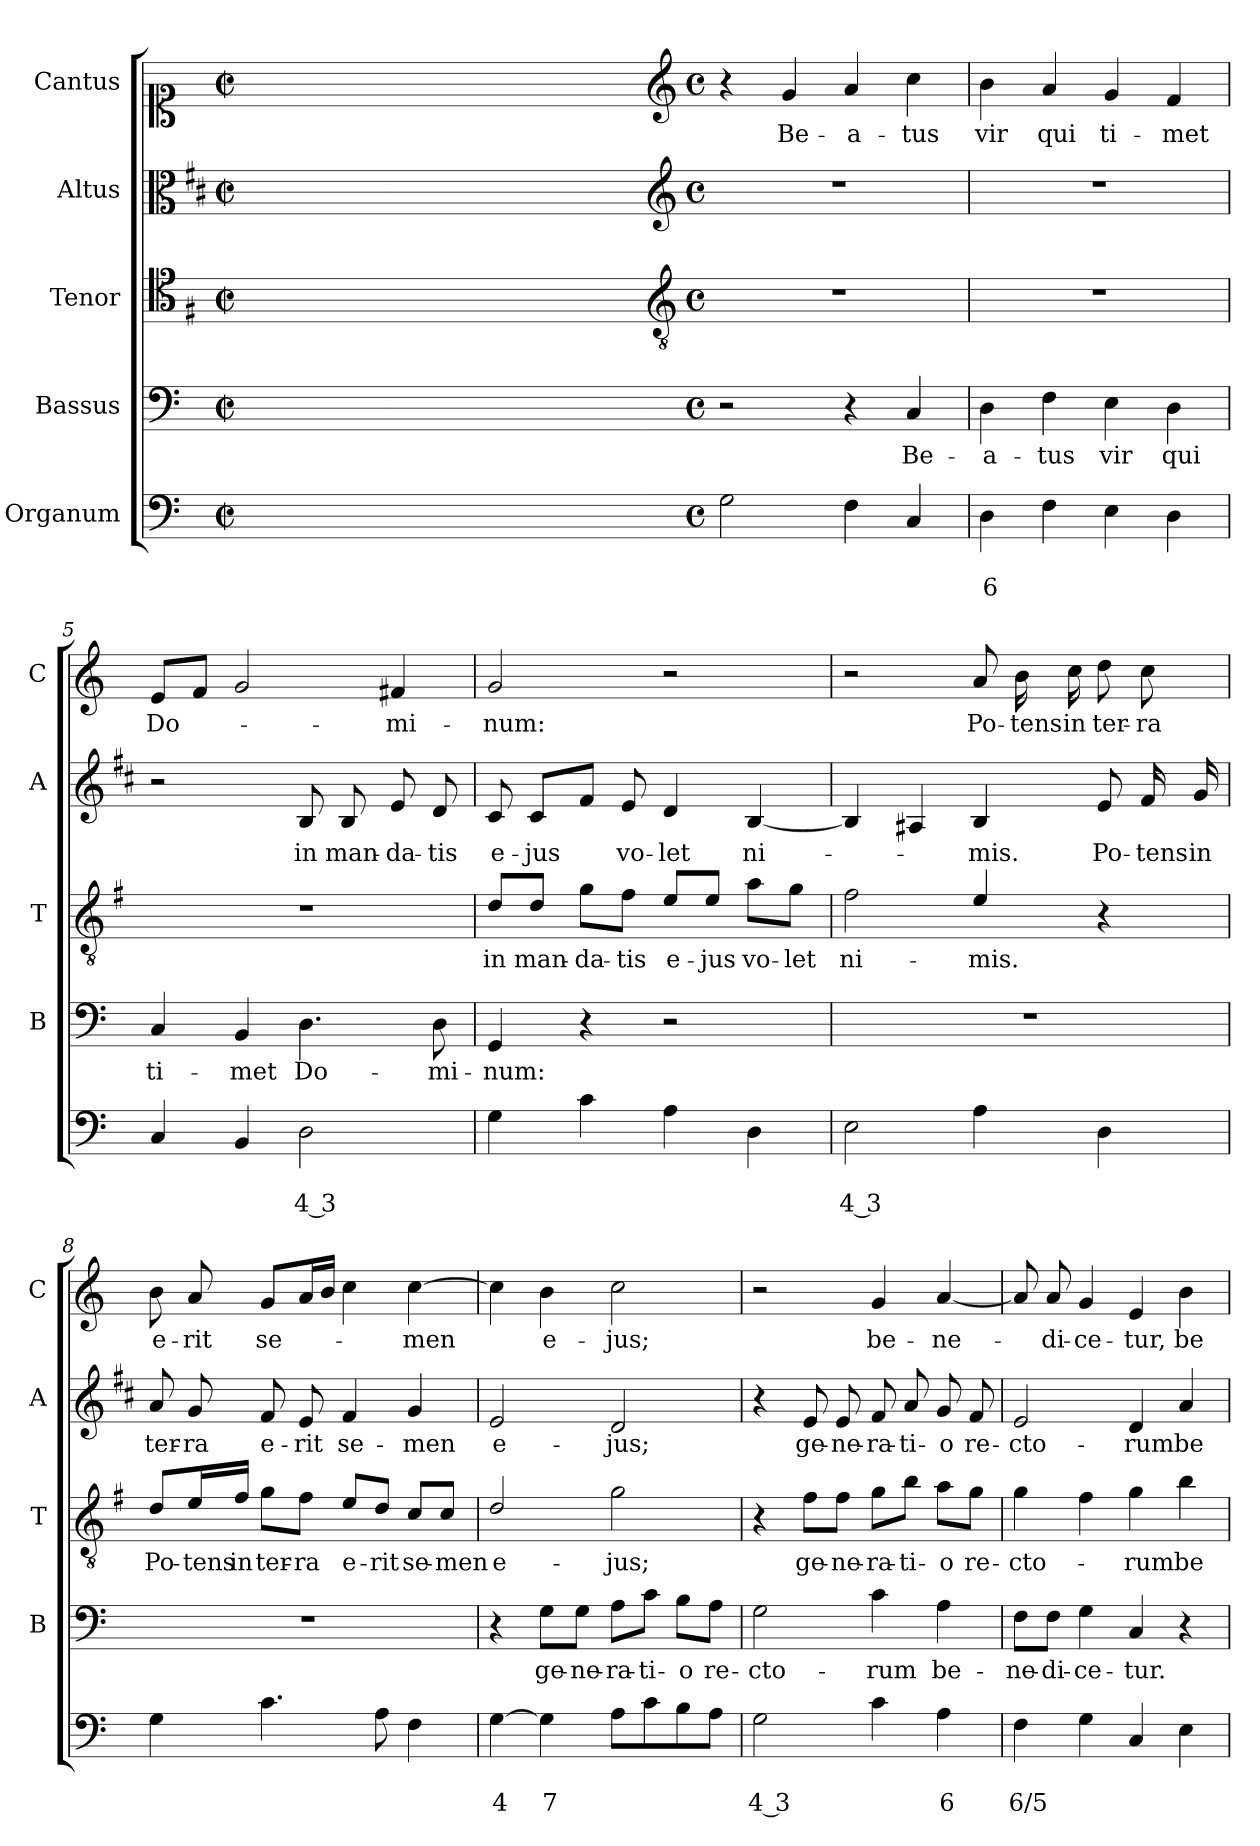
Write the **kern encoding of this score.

**kern	**text	**text	**kern	**text	**kern	**text	**kern	**text	**kern	**text
*part5	*part5	*part5	*part4	*part4	*part3	*part3	*part2	*part2	*part1	*part1
*staff5	*staff5	*staff5	*staff4	*staff4	*staff3	*staff3	*staff2	*staff2	*staff1	*staff1
*I"Organum	*	*	*I"Bassus	*	*I"Tenor	*	*I"Altus	*	*I"Cantus	*
*	*	*	*I'B	*	*I'T	*	*I'A	*	*I'C	*
*clefF4	*	*	*clefF4	*	*clefC4	*	*clefC3	*	*clefC1	*
*	*	*	*	*	*ITrd4c7	*	*ITrd1c2	*	*	*
*k[]	*	*	*k[]	*	*k[]	*	*k[]	*	*k[]	*
*C:	*	*	*C:	*	*C:	*	*C:	*	*C:	*
*M2/2	*	*	*M2/2	*	*M2/2	*	*M2/2	*	*M2/2	*
*met(c|)	*	*	*met(c|)	*	*met(c|)	*	*met(c|)	*	*met(c|)	*
=1	=1	=1	=1	=1	=1	=1	=1	=1	=1	=1
1ryy	.	.	1ryy	.	1ryy	.	1ryy	.	1ryy	.
=2-	=2-	=2-	=2-	=2-	=2-	=2-	=2-	=2-	=2-	=2-
4ryy	.	.	4ryy	.	4ryy	.	4ryy	.	4ryy	.
4ryy	.	.	4ryy	.	4ryy	.	4ryy	.	4ryy	.
4ryy	.	.	4ryy	.	4ryy	.	4ryy	.	4ryy	.
4ryy	.	.	4ryy	.	4ryy	.	4ryy	.	4ryy	.
=3-	=3-	=3-	=3-	=3-	=3-	=3-	=3-	=3-	=3-	=3-
*	*	*	*	*	*clefGv2	*	*clefG2	*	*clefG2	*
*M4/4	*	*	*M4/4	*	*M4/4	*	*M4/4	*	*M4/4	*
*met(c)	*	*	*met(c)	*	*met(c)	*	*met(c)	*	*met(c)	*
2G\	.	.	2r	.	1r	.	1r	.	4r	.
!	!	!	!	!	!	!	!	!	!	!LO:LY:b
.	.	.	.	.	.	.	.	.	4g/	Be-
!	!	!	!	!	!	!	!	!	!	!LO:LY:b
4F\	.	.	4r	.	.	.	.	.	4a/	-a-
!	!	!	!	!LO:LY:b	!	!	!	!	!	!LO:LY:b
4C/	.	.	4C/	Be-	.	.	.	.	4cc\	-tus
=4	=4	=4	=4	=4	=4	=4	=4	=4	=4	=4
!	!	!LO:LY:b	!	!LO:LY:b	!	!	!	!	!	!LO:LY:b
4D\	.	6	4D\	-a-	1r	.	1r	.	4b\	vir
!	!	!	!	!LO:LY:b	!	!	!	!	!	!LO:LY:b
4F\	.	.	4F\	-tus	.	.	.	.	4a/	qui
!	!	!	!	!LO:LY:b	!	!	!	!	!	!LO:LY:b
4E\	.	.	4E\	vir	.	.	.	.	4g/	ti-
!	!	!	!	!LO:LY:b	!	!	!	!	!	!LO:LY:b
4D\	.	.	4D\	qui	.	.	.	.	4f/	-met
=5	=5	=5	=5	=5	=5	=5	=5	=5	=5	=5
!	!	!	!	!LO:LY:b	!	!	!	!	!	!LO:LY:b
4C/	.	.	4C/	ti-	1r	.	2r	.	8e/L	Do-
.	.	.	.	.	.	.	.	.	8f/J	.
!	!	!	!	!LO:LY:b	!	!	!	!	!	!
4BB/	.	.	4BB/	-met	.	.	.	.	2g/	.
!	!	!LO:LY:b	!	!LO:LY:b	!	!	!	!LO:LY:b	!	!
2D\	.	4 3	4.D\	Do-	.	.	8A/	in	.	.
!	!	!	!	!	!	!	!	!LO:LY:b	!	!
.	.	.	.	.	.	.	8A/	man-	.	.
!	!	!	!	!	!	!	!	!LO:LY:b	!	!LO:LY:b
.	.	.	.	.	.	.	8d/	-da-	4f#X/	-mi-
!	!	!	!	!LO:LY:b	!	!	!	!LO:LY:b	!	!
.	.	.	8D\	-mi-	.	.	8c/	-tis	.	.
=6	=6	=6	=6	=6	=6	=6	=6	=6	=6	=6
!	!	!	!	!LO:LY:b	!	!LO:LY:b	!	!LO:LY:b	!	!LO:LY:b
4G\	.	.	4GG/	-num:	8G/L	in	8B/	e-	2g/	-num:
!	!	!	!	!	!	!LO:LY:b	!	!LO:LY:b	!	!
.	.	.	.	.	8G/J	man-	8B/L	-jus	.	.
!	!	!	!	!	!	!LO:LY:b	!	!	!	!
4c\	.	.	4r	.	8c\L	-da-	8e/J	.	.	.
!	!	!	!	!	!	!LO:LY:b	!	!LO:LY:b	!	!
.	.	.	.	.	8B\J	-tis	8d/	vo-	.	.
!	!	!	!	!	!	!LO:LY:b	!	!LO:LY:b	!	!
4A\	.	.	2r	.	8A/L	e-	4c/	-let	2r	.
!	!	!	!	!	!	!LO:LY:b	!	!	!	!
.	.	.	.	.	8A/J	-jus	.	.	.	.
!	!	!	!	!	!	!LO:LY:b	!	!LO:LY:b	!	!
4D\	.	.	.	.	8d\L	vo-	[4A/	ni-	.	.
!	!	!	!	!	!	!LO:LY:b	!	!	!	!
.	.	.	.	.	8c\J	-let	.	.	.	.
!!LO:LB:g=z
=7	=7	=7	=7	=7	=7	=7	=7	=7	=7	=7
!	!	!LO:LY:b	!	!	!	!LO:LY:b	!	!	!	!
2E\	.	4 3	1r	.	2B\	ni-	4A/]	.	2r	.
.	.	.	.	.	.	.	4G#X/	.	.	.
!	!	!	!	!	!	!LO:LY:b	!	!LO:LY:b	!	!LO:LY:b
4A\	.	.	.	.	4A/	-mis.	4A/	-mis.	8a/	Po-
!	!	!	!	!	!	!	!	!	!	!LO:LY:b
.	.	.	.	.	.	.	.	.	16b\	-tens
!	!	!	!	!	!	!	!	!	!	!LO:LY:b
.	.	.	.	.	.	.	.	.	16cc\	in
!	!	!	!	!	!	!	!	!LO:LY:b	!	!LO:LY:b
4D\	.	.	.	.	4r	.	8d/	Po-	8dd\	ter-
!	!	!	!	!	!	!	!	!LO:LY:b	!	!LO:LY:b
.	.	.	.	.	.	.	16e/	-tens	8cc\	-ra
!	!	!	!	!	!	!	!	!LO:LY:b	!	!
.	.	.	.	.	.	.	16f/	in	.	.
=8	=8	=8	=8	=8	=8	=8	=8	=8	=8	=8
!	!	!	!	!	!	!LO:LY:b	!	!LO:LY:b	!	!LO:LY:b
4G\	.	.	1r	.	8G/L	Po-	8g/	ter-	8b\	e-
!	!	!	!	!	!	!LO:LY:b	!	!LO:LY:b	!	!LO:LY:b
.	.	.	.	.	16A/L	-tens	8f/	-ra	8a/	-rit
!	!	!	!	!	!	!LO:LY:b	!	!	!	!
.	.	.	.	.	16B/JJ	in	.	.	.	.
!	!	!	!	!	!	!LO:LY:b	!	!LO:LY:b	!	!LO:LY:b
4.c\	.	.	.	.	8c\L	ter-	8e/	e-	8g/L	se-
!	!	!	!	!	!	!LO:LY:b	!	!LO:LY:b	!	!
.	.	.	.	.	8B\J	-ra	8d/	-rit	16a/L	.
.	.	.	.	.	.	.	.	.	16b/JJ	.
!	!	!	!	!	!	!LO:LY:b	!	!LO:LY:b	!	!
.	.	.	.	.	8A/L	e-	4e/	se-	4cc\	.
!	!	!	!	!	!	!LO:LY:b	!	!	!	!
8A\	.	.	.	.	8G/J	-rit	.	.	.	.
!	!	!	!	!	!	!LO:LY:b	!	!LO:LY:b	!	!LO:LY:b
4F\	.	.	.	.	8F/L	se-	4f/	-men	[4cc\	-men
!	!	!	!	!	!	!LO:LY:b	!	!	!	!
.	.	.	.	.	8F/J	-men	.	.	.	.
=9	=9	=9	=9	=9	=9	=9	=9	=9	=9	=9
!	!	!LO:LY:b	!	!	!	!LO:LY:b	!	!LO:LY:b	!	!
[4G\	.	4	4r	.	2G/	e-	2d/	e-	4cc\]	.
!	!	!LO:LY:b	!	!LO:LY:b	!	!	!	!	!	!LO:LY:b
4G\]	.	7	8G\L	ge-	.	.	.	.	4b\	e-
!	!	!	!	!LO:LY:b	!	!	!	!	!	!
.	.	.	8G\J	-ne-	.	.	.	.	.	.
!	!	!	!	!LO:LY:b	!	!LO:LY:b	!	!LO:LY:b	!	!LO:LY:b
8A\L	.	.	8A\L	-ra-	2c\	-jus;	2c/	-jus;	2cc\	-jus;
!	!	!	!	!LO:LY:b	!	!	!	!	!	!
8c\	.	.	8c\J	-ti-	.	.	.	.	.	.
!	!	!	!	!LO:LY:b	!	!	!	!	!	!
8B\	.	.	8B\L	-o	.	.	.	.	.	.
!	!	!	!	!LO:LY:b	!	!	!	!	!	!
8A\J	.	.	8A\J	re-	.	.	.	.	.	.
=10	=10	=10	=10	=10	=10	=10	=10	=10	=10	=10
!	!	!LO:LY:b	!	!LO:LY:b	!	!	!	!	!	!
2G\	.	4 3	2G\	-cto-	4r	.	4r	.	2r	.
!	!	!	!	!	!	!LO:LY:b	!	!LO:LY:b	!	!
.	.	.	.	.	8B\L	ge-	8d/	ge-	.	.
!	!	!	!	!	!	!LO:LY:b	!	!LO:LY:b	!	!
.	.	.	.	.	8B\J	-ne-	8d/	-ne-	.	.
!	!	!	!	!LO:LY:b	!	!LO:LY:b	!	!LO:LY:b	!	!LO:LY:b
4c\	.	.	4c\	-rum	8c\L	-ra-	8e/	-ra-	4g/	be-
!	!	!	!	!	!	!LO:LY:b	!	!LO:LY:b	!	!
.	.	.	.	.	8e\J	-ti-	8g/	-ti-	.	.
!	!	!LO:LY:b	!	!LO:LY:b	!	!LO:LY:b	!	!LO:LY:b	!	!LO:LY:b
4A\	.	6	4A\	be-	8d\L	-o	8f/	-o	[4a/	-ne-
!	!	!	!	!	!	!LO:LY:b	!	!LO:LY:b	!	!
.	.	.	.	.	8c\J	re-	8e/	re-	.	.
!!LO:PB:g=z
=11	=11	=11	=11	=11	=11	=11	=11	=11	=11	=11
!	!	!LO:LY:b	!	!LO:LY:b	!	!LO:LY:b	!	!LO:LY:b	!	!
4F\	.	6/5	8F\L	-ne-	4c\	-cto-	2d/	-cto-	8a/]	.
!	!	!	!	!LO:LY:b	!	!	!	!	!	!LO:LY:b
.	.	.	8F\J	-di-	.	.	.	.	8a/	-di-
!	!	!	!	!LO:LY:b	!	!	!	!	!	!LO:LY:b
4G\	.	.	4G\	-ce-	4B\	.	.	.	4g/	-ce-
!	!	!	!	!LO:LY:b	!	!LO:LY:b	!	!LO:LY:b	!	!LO:LY:b
4C/	.	.	4C/	-tur.	4c\	-rum	4c/	-rum	4e/	-tur,
!	!	!	!	!	!	!LO:LY:b	!	!LO:LY:b	!	!LO:LY:b
4E\	.	.	4r	.	4e\	be-	4g/	be-	4b\	be-
=	=	=	=	=	=	=	=	=	=	=
*-	*-	*-	*-	*-	*-	*-	*-	*-	*-	*-
